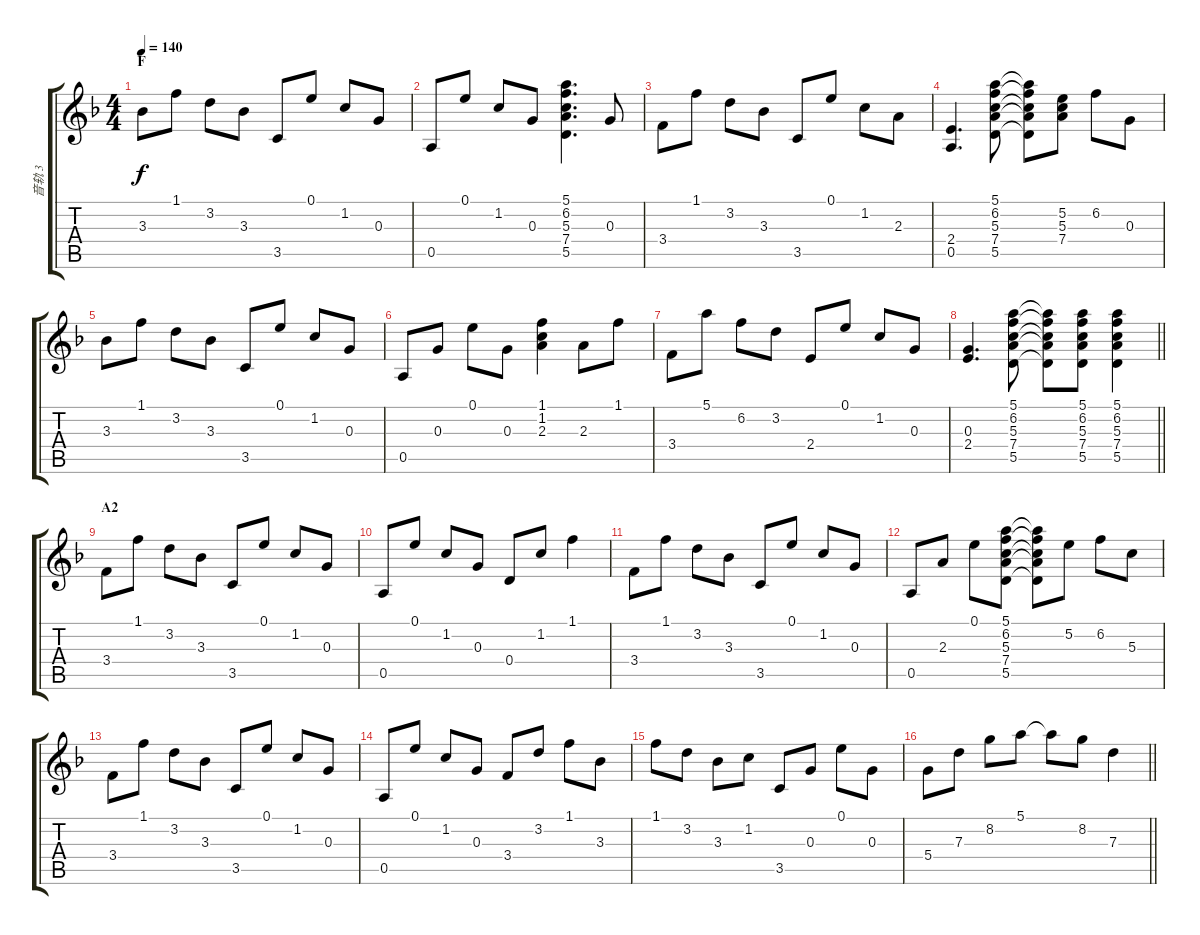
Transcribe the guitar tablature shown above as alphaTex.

\track ("音轨 3" "音轨 3") {instrument acousticguitarsteel}
\staff {score tabs}
\tuning (E4 B3 G3 D3 A2 E2) {hide}
\ts (4 4)
\section ("" "F")
\tempo 140
\clef g2
\ks f
3.3.8{dy f} 1.1.8 3.2.8 3.3.8 3.5.8 0.1.8 1.2.8 0.3.8 |
0.5.8 0.1.8 1.2.8 0.3.8 (5.1 6.2 5.3 7.4 5.5).4{d} 0.3.8 |
3.4.8 1.1.8 3.2.8 3.3.8 3.5.8 0.1.8 1.2.8 2.3.8 |
(2.4 0.5).4{d} (5.1 6.2 5.3 7.4 5.5).8 (5.1{t} 6.2{t} 5.3{t} 7.4{t} 5.5{t}).8 (5.2 5.3 7.4).8 6.2.8 0.3.8 |
3.3.8 1.1.8 3.2.8 3.3.8 3.5.8 0.1.8 1.2.8 0.3.8 |
0.5.8 0.3.8 0.1.8 0.3.8 (1.1 1.2 2.3).4 2.3.8 1.1.8 |
3.4.8 5.1.8 6.2.8 3.2.8 2.4.8 0.1.8 1.2.8 0.3.8 |
\barLineRight lightlight
(0.3 2.4).4{d} (5.1 6.2 5.3 7.4 5.5).8 (5.1{t} 6.2{t} 5.3{t} 7.4{t} 5.5{t}).8 (5.1 6.2 5.3 7.4 5.5).8 (5.1 6.2 5.3 7.4 5.5).4 |
\section ("" "A2")
3.4.8 1.1.8 3.2.8 3.3.8 3.5.8 0.1.8 1.2.8 0.3.8 |
0.5.8 0.1.8 1.2.8 0.3.8 0.4.8 1.2.8 1.1.4 |
3.4.8 1.1.8 3.2.8 3.3.8 3.5.8 0.1.8 1.2.8 0.3.8 |
0.5.8 2.3.8 0.1.8 (5.1 6.2 5.3 7.4 5.5).8 (5.1{t} 6.2{t} 5.3{t} 7.4{t} 5.5{t}).8 5.2.8 6.2.8 5.3.8 |
3.4.8 1.1.8 3.2.8 3.3.8 3.5.8 0.1.8 1.2.8 0.3.8 |
0.5.8 0.1.8 1.2.8 0.3.8 3.4.8 3.2.8 1.1.8 3.3.8 |
1.1.8 3.2.8 3.3.8 1.2.8 3.5.8 0.3.8 0.1.8 0.3.8 |
\barLineRight lightlight
5.4.8 7.3.8 8.2.8 5.1.8 5.1{t}.8 8.2.8 7.3.4
